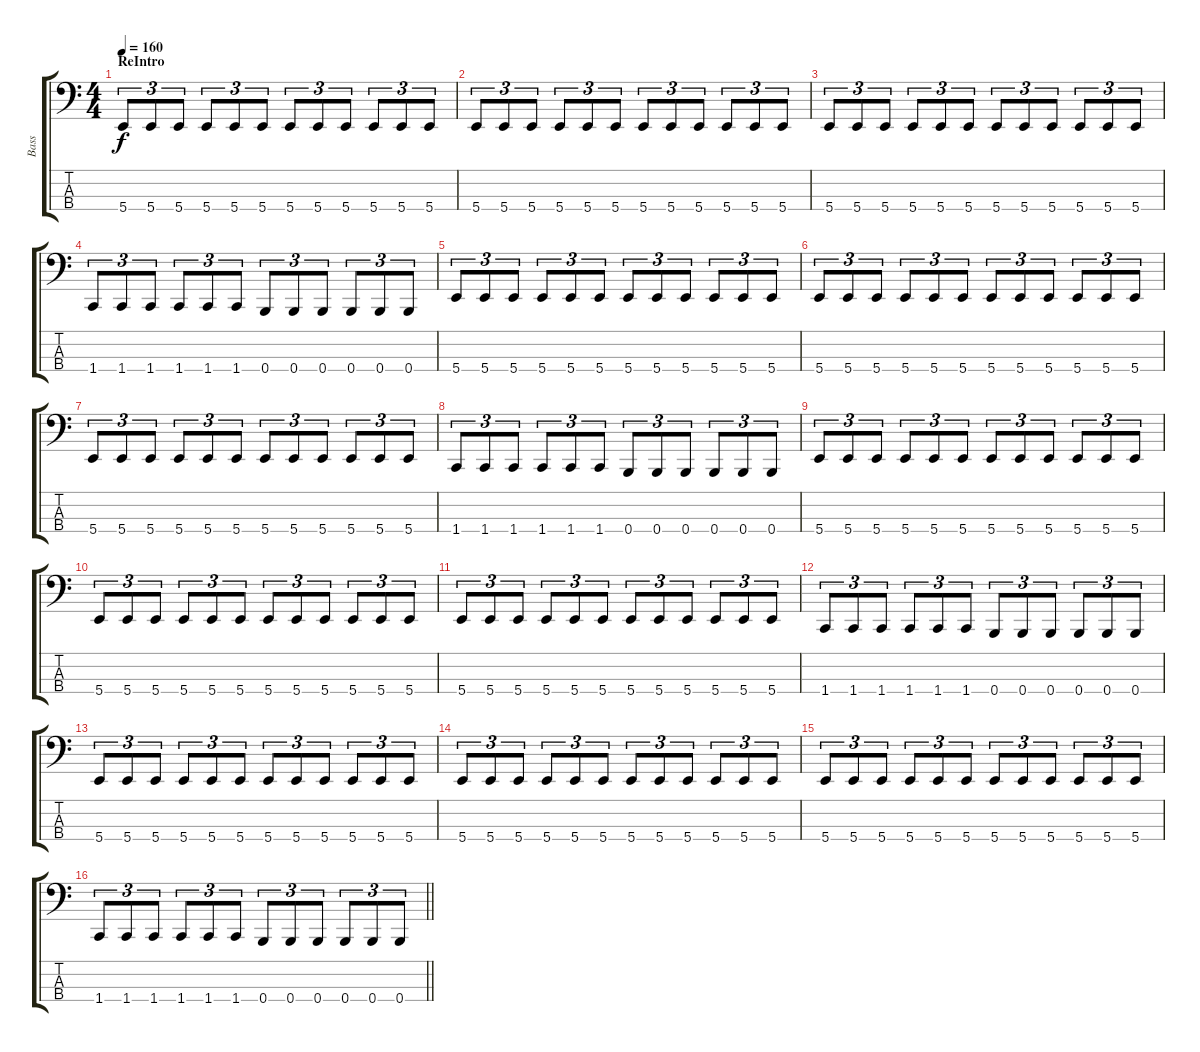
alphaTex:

\track ("Bass" "Bass") {instrument electricbassfinger}
\staff {score tabs}
\tuning (D2 A1 E1 B0) {hide}
\ts (4 4)
\section ("" "ReIntro")
\tempo 160
\clef f4
\ks c
5.4.8{tu (3 2) dy f} 5.4.8{tu (3 2)} 5.4.8{tu (3 2)} 5.4.8{tu (3 2)} 5.4.8{tu (3 2)} 5.4.8{tu (3 2)} 5.4.8{tu (3 2)} 5.4.8{tu (3 2)} 5.4.8{tu (3 2)} 5.4.8{tu (3 2)} 5.4.8{tu (3 2)} 5.4.8{tu (3 2)} |
5.4.8{tu (3 2)} 5.4.8{tu (3 2)} 5.4.8{tu (3 2)} 5.4.8{tu (3 2)} 5.4.8{tu (3 2)} 5.4.8{tu (3 2)} 5.4.8{tu (3 2)} 5.4.8{tu (3 2)} 5.4.8{tu (3 2)} 5.4.8{tu (3 2)} 5.4.8{tu (3 2)} 5.4.8{tu (3 2)} |
5.4.8{tu (3 2)} 5.4.8{tu (3 2)} 5.4.8{tu (3 2)} 5.4.8{tu (3 2)} 5.4.8{tu (3 2)} 5.4.8{tu (3 2)} 5.4.8{tu (3 2)} 5.4.8{tu (3 2)} 5.4.8{tu (3 2)} 5.4.8{tu (3 2)} 5.4.8{tu (3 2)} 5.4.8{tu (3 2)} |
1.4.8{tu (3 2)} 1.4.8{tu (3 2)} 1.4.8{tu (3 2)} 1.4.8{tu (3 2)} 1.4.8{tu (3 2)} 1.4.8{tu (3 2)} 0.4.8{tu (3 2)} 0.4.8{tu (3 2)} 0.4.8{tu (3 2)} 0.4.8{tu (3 2)} 0.4.8{tu (3 2)} 0.4.8{tu (3 2)} |
5.4.8{tu (3 2)} 5.4.8{tu (3 2)} 5.4.8{tu (3 2)} 5.4.8{tu (3 2)} 5.4.8{tu (3 2)} 5.4.8{tu (3 2)} 5.4.8{tu (3 2)} 5.4.8{tu (3 2)} 5.4.8{tu (3 2)} 5.4.8{tu (3 2)} 5.4.8{tu (3 2)} 5.4.8{tu (3 2)} |
5.4.8{tu (3 2)} 5.4.8{tu (3 2)} 5.4.8{tu (3 2)} 5.4.8{tu (3 2)} 5.4.8{tu (3 2)} 5.4.8{tu (3 2)} 5.4.8{tu (3 2)} 5.4.8{tu (3 2)} 5.4.8{tu (3 2)} 5.4.8{tu (3 2)} 5.4.8{tu (3 2)} 5.4.8{tu (3 2)} |
5.4.8{tu (3 2)} 5.4.8{tu (3 2)} 5.4.8{tu (3 2)} 5.4.8{tu (3 2)} 5.4.8{tu (3 2)} 5.4.8{tu (3 2)} 5.4.8{tu (3 2)} 5.4.8{tu (3 2)} 5.4.8{tu (3 2)} 5.4.8{tu (3 2)} 5.4.8{tu (3 2)} 5.4.8{tu (3 2)} |
1.4.8{tu (3 2)} 1.4.8{tu (3 2)} 1.4.8{tu (3 2)} 1.4.8{tu (3 2)} 1.4.8{tu (3 2)} 1.4.8{tu (3 2)} 0.4.8{tu (3 2)} 0.4.8{tu (3 2)} 0.4.8{tu (3 2)} 0.4.8{tu (3 2)} 0.4.8{tu (3 2)} 0.4.8{tu (3 2)} |
5.4.8{tu (3 2)} 5.4.8{tu (3 2)} 5.4.8{tu (3 2)} 5.4.8{tu (3 2)} 5.4.8{tu (3 2)} 5.4.8{tu (3 2)} 5.4.8{tu (3 2)} 5.4.8{tu (3 2)} 5.4.8{tu (3 2)} 5.4.8{tu (3 2)} 5.4.8{tu (3 2)} 5.4.8{tu (3 2)} |
5.4.8{tu (3 2)} 5.4.8{tu (3 2)} 5.4.8{tu (3 2)} 5.4.8{tu (3 2)} 5.4.8{tu (3 2)} 5.4.8{tu (3 2)} 5.4.8{tu (3 2)} 5.4.8{tu (3 2)} 5.4.8{tu (3 2)} 5.4.8{tu (3 2)} 5.4.8{tu (3 2)} 5.4.8{tu (3 2)} |
5.4.8{tu (3 2)} 5.4.8{tu (3 2)} 5.4.8{tu (3 2)} 5.4.8{tu (3 2)} 5.4.8{tu (3 2)} 5.4.8{tu (3 2)} 5.4.8{tu (3 2)} 5.4.8{tu (3 2)} 5.4.8{tu (3 2)} 5.4.8{tu (3 2)} 5.4.8{tu (3 2)} 5.4.8{tu (3 2)} |
1.4.8{tu (3 2)} 1.4.8{tu (3 2)} 1.4.8{tu (3 2)} 1.4.8{tu (3 2)} 1.4.8{tu (3 2)} 1.4.8{tu (3 2)} 0.4.8{tu (3 2)} 0.4.8{tu (3 2)} 0.4.8{tu (3 2)} 0.4.8{tu (3 2)} 0.4.8{tu (3 2)} 0.4.8{tu (3 2)} |
5.4.8{tu (3 2)} 5.4.8{tu (3 2)} 5.4.8{tu (3 2)} 5.4.8{tu (3 2)} 5.4.8{tu (3 2)} 5.4.8{tu (3 2)} 5.4.8{tu (3 2)} 5.4.8{tu (3 2)} 5.4.8{tu (3 2)} 5.4.8{tu (3 2)} 5.4.8{tu (3 2)} 5.4.8{tu (3 2)} |
5.4.8{tu (3 2)} 5.4.8{tu (3 2)} 5.4.8{tu (3 2)} 5.4.8{tu (3 2)} 5.4.8{tu (3 2)} 5.4.8{tu (3 2)} 5.4.8{tu (3 2)} 5.4.8{tu (3 2)} 5.4.8{tu (3 2)} 5.4.8{tu (3 2)} 5.4.8{tu (3 2)} 5.4.8{tu (3 2)} |
5.4.8{tu (3 2)} 5.4.8{tu (3 2)} 5.4.8{tu (3 2)} 5.4.8{tu (3 2)} 5.4.8{tu (3 2)} 5.4.8{tu (3 2)} 5.4.8{tu (3 2)} 5.4.8{tu (3 2)} 5.4.8{tu (3 2)} 5.4.8{tu (3 2)} 5.4.8{tu (3 2)} 5.4.8{tu (3 2)} |
\barLineRight lightlight
1.4.8{tu (3 2)} 1.4.8{tu (3 2)} 1.4.8{tu (3 2)} 1.4.8{tu (3 2)} 1.4.8{tu (3 2)} 1.4.8{tu (3 2)} 0.4.8{tu (3 2)} 0.4.8{tu (3 2)} 0.4.8{tu (3 2)} 0.4.8{tu (3 2)} 0.4.8{tu (3 2)} 0.4.8{tu (3 2)}
